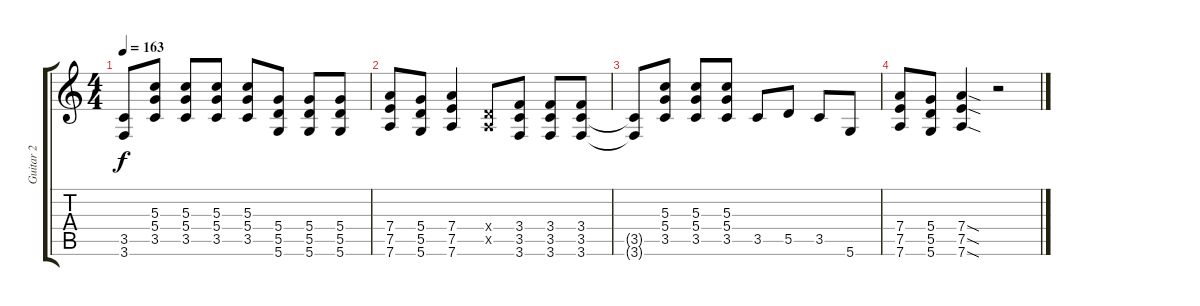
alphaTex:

\track ("Guitar 2" "Guitar 2") {instrument distortionguitar}
\staff {score tabs}
\tuning (E4 B3 G3 D3 A2 D2) {hide}
\ts (4 4)
\tempo 163
\clef g2
\ks c
(3.5{t} 3.6{t}).8{dy f} (5.3 5.4 3.5).8 (5.3 5.4 3.5).8 (5.3 5.4 3.5).8 (5.3 5.4 3.5).8 (5.4 5.5 5.6).8 (5.4 5.5 5.6).8 (5.4 5.5 5.6).8 |
(7.4 7.5 7.6).8 (5.4 5.5 5.6).8 (7.4 7.5 7.6).4 (0.4{x} 0.5{x}).8 (3.4 3.5 3.6).8 (3.4 3.5 3.6).8 (3.4 3.5 3.6).8 |
(3.5{t} 3.6{t}).8 (5.3 5.4 3.5).8 (5.3 5.4 3.5).8 (5.3 5.4 3.5).8 3.5.8 5.5.8 3.5.8 5.6.8 |
(7.4 7.5 7.6).8 (5.4 5.5 5.6).8 (7.4{sod} 7.5{sod} 7.6{sod}).4 r.2
